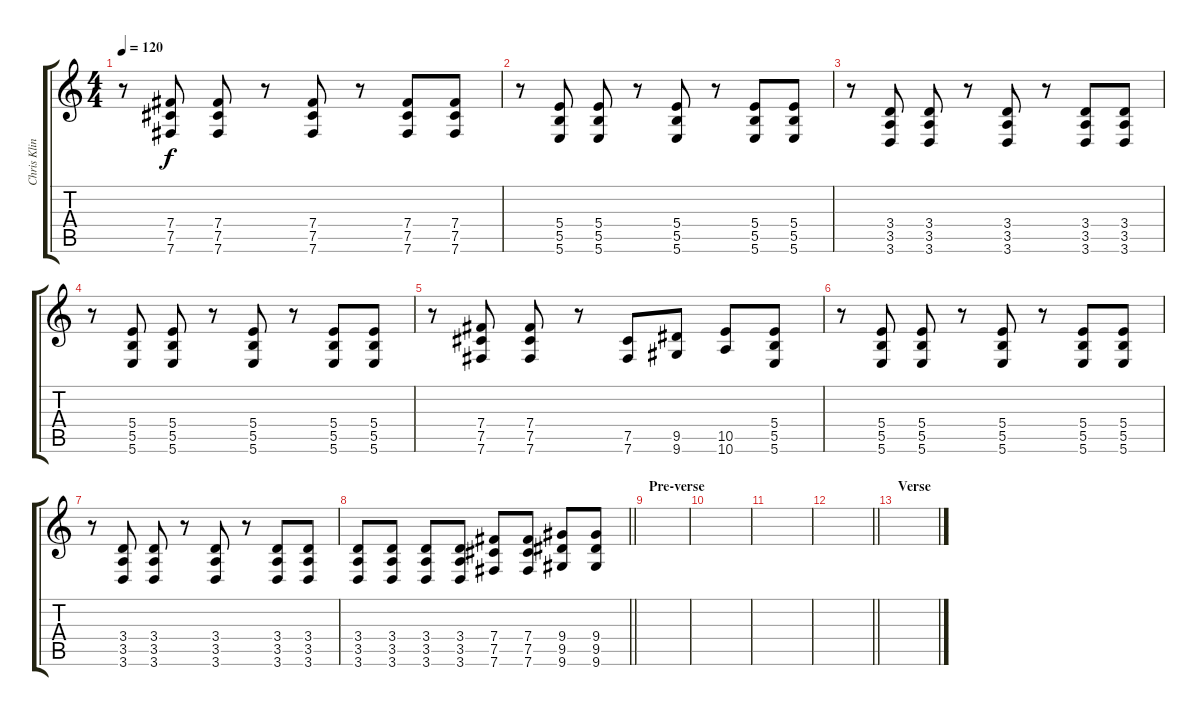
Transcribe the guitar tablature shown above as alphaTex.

\track ("Chris Klinke" "Chris Klin") {instrument distortionguitar}
\staff {score tabs}
\tuning (Db4 Ab3 E3 B2 Gb2 B1) {hide}
\ts (4 4)
\tempo 120
\clef g2
\ks c
r.8{dy f} (7.4 7.5 7.6).8 (7.4 7.5 7.6).8 r.8 (7.4 7.5 7.6).8 r.8 (7.4 7.5 7.6).8 (7.4 7.5 7.6).8 |
r.8 (5.4 5.5 5.6).8 (5.4 5.5 5.6).8 r.8 (5.4 5.5 5.6).8 r.8 (5.4 5.5 5.6).8 (5.4 5.5 5.6).8 |
r.8 (3.4 3.5 3.6).8 (3.4 3.5 3.6).8 r.8 (3.4 3.5 3.6).8 r.8 (3.4 3.5 3.6).8 (3.4 3.5 3.6).8 |
r.8 (5.4 5.5 5.6).8 (5.4 5.5 5.6).8 r.8 (5.4 5.5 5.6).8 r.8 (5.4 5.5 5.6).8 (5.4 5.5 5.6).8 |
r.8 (7.4 7.5 7.6).8 (7.4 7.5 7.6).8 r.8 (7.5 7.6).8 (9.5 9.6).8 (10.5 10.6).8 (5.4 5.5 5.6).8 |
r.8 (5.4 5.5 5.6).8 (5.4 5.5 5.6).8 r.8 (5.4 5.5 5.6).8 r.8 (5.4 5.5 5.6).8 (5.4 5.5 5.6).8 |
r.8 (3.4 3.5 3.6).8 (3.4 3.5 3.6).8 r.8 (3.4 3.5 3.6).8 r.8 (3.4 3.5 3.6).8 (3.4 3.5 3.6).8 |
\barLineRight lightlight
(3.4 3.5 3.6).8 (3.4 3.5 3.6).8 (3.4 3.5 3.6).8 (3.4 3.5 3.6).8 (7.4 7.5 7.6).8 (7.4 7.5 7.6).8 (9.4 9.5 9.6).8 (9.4 9.5 9.6).8 |
\section ("" "Pre-verse")
|
|
|
\barLineRight lightlight
|
\section ("" "Verse")
